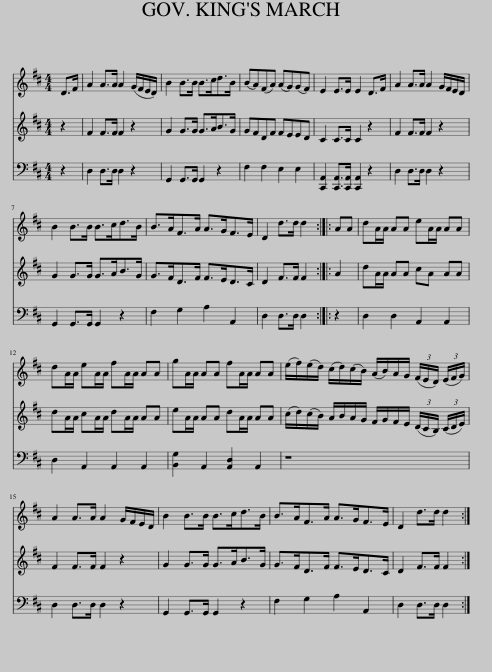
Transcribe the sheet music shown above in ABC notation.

X:1
%%score 1 2 3
L:1/8
M:4/4
I:linebreak $
K:D
V:1 treble
V:2 treble
V:3 bass
V:1
 D>F | A2 A>A A2 (G/F/E/D/) | B2 B>B B>cd>B | (BA)(FA) (AG)(GF) | E2 E>E E2 D>F | %5
 A2 A>A A2 G/F/E/D/ |$ B2 B>B B>cd>B | B>AF>A A>GF>E | D2 d>d d2 :: AA | %10
 dA/A/ AA eA/A/ AA |$ dA/A/ eA/A/ fA/A/ AA | gA/A/ AA fA/A/ AA | (e/f/)(e/d/) (c/d/)(c/B/) (A/B/)A/G/ (3(F/E/D/) (3(E/F/G/) |$ A2 A>A A2 G/F/E/D/ | %15
 B2 B>B B>cd>B | B>AF>A A>GF>E | D2 d>d d2 :| %18
V:2
 z2 | F2 F>F F2 z2 | G2 G>G G>AB>G | GFDF FEED | C2 C>C C2 z2 | %5
 F2 F>F F2 z2 |$ G2 G>G G>AB>G | G>FD>F F>ED>C | D2 F>F F2 :: A2 | %10
 dA/A/ AA cA AA |$ dA/A/ cA/A/ dA/A/ AA | eA/A/ AA dA/A/ AA | (c/d/)(c/B/) A/B/A/G/ F/G/F/E/ (3(D/C/B,/) (3(C/D/E/) |$ F2 F>F F2 z2 | %15
 G2 G>G G>AB>G | G>FD>F F>ED>C | D2 F>F F2 :| %18
V:3
 z2 | D,2 D,>D, D,2 z2 | G,,2 G,,>G,, G,,2 z2 | F,2 F,2 E,2 E,2 | [C,,A,,]2 [C,,A,,]>[C,,A,,] [C,,A,,]2 z2 | %5
 D,2 D,>D, D,2 z2 |$ G,,2 G,,>G,, G,,2 z2 | F,2 G,2 A,2 A,,2 | D,2 D,>D, D,2 :: z2 | %10
 D,2 D,2 A,,2 A,,2 |$ D,2 A,,2 A,,2 A,,2 | [B,,G,]2 A,,2 [A,,D,]2 A,,2 | z8 |$ D,2 D,>D, D,2 z2 | %15
 G,,2 G,,>G,, G,,2 z2 | F,2 G,2 A,2 A,,2 | D,2 D,>D, D,2 :| %18
